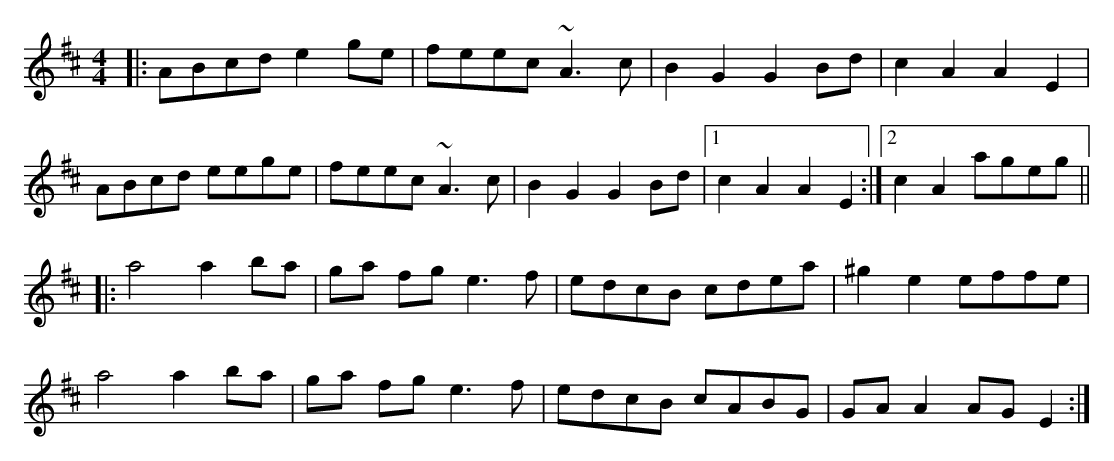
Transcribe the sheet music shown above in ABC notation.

X:1
M:4/4
K:Amix
|:ABcd e2 ge|feec ~A3c|B2 G2 G2 Bd|c2 A2 A2 E2|
ABcd eege|feec ~A3c|B2 G2 G2 Bd|1 c2 A2 A2 E2:|2 c2A2 ageg||
|:a4 a2 ba|ga fg e3 f|edcB cdea|^g2 e2 effe|
a4 a2 ba|ga fg e3 f|edcB cABG|GAA2 AGE2:|
